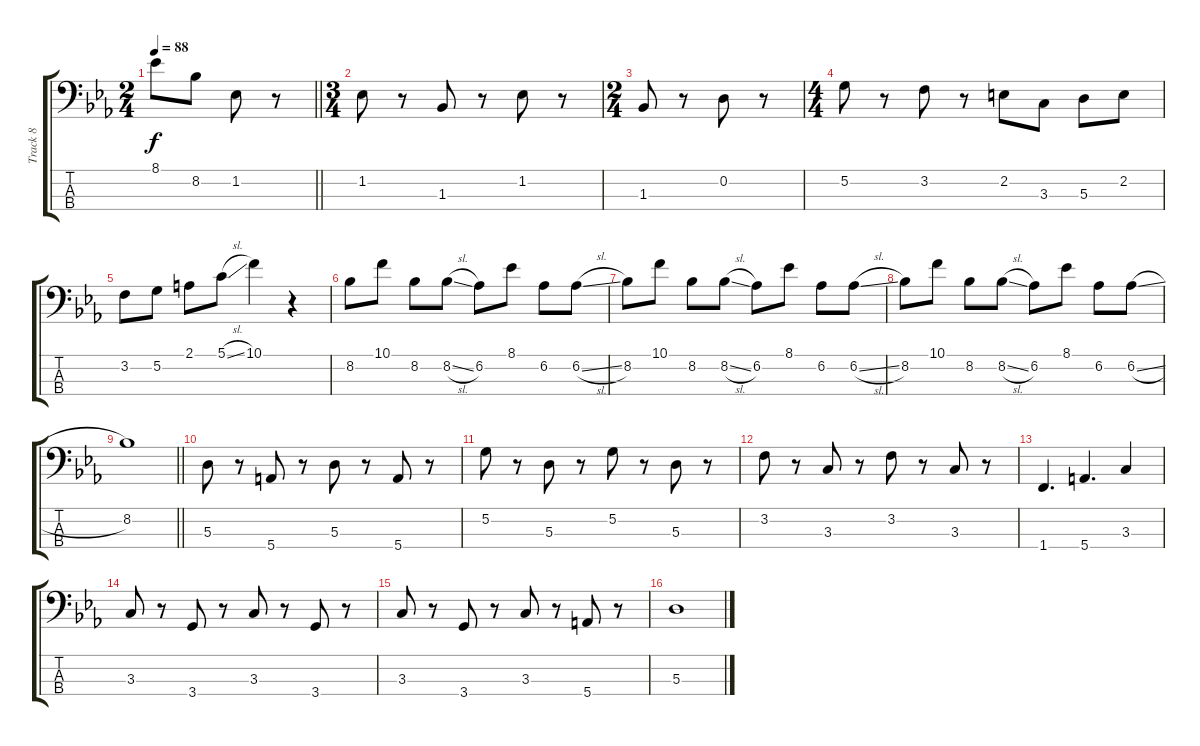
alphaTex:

\track ("Track 8" "Track 8") {instrument electricbassfinger}
\staff {score tabs}
\tuning (G2 D2 A1 E1) {hide}
\ts (2 4)
\tempo 88
\clef f4
\barLineRight lightlight
\ks eb
8.1.8{dy f} 8.2.8 1.2.8 r.8 |
\ts (3 4)
1.2.8 r.8 1.3.8 r.8 1.2.8 r.8 |
\ts (2 4)
1.3.8 r.8 0.2.8 r.8 |
\ts (4 4)
5.2.8 r.8 3.2.8 r.8 2.2.8 3.3.8 5.3.8 2.2.8 |
3.2.8 5.2.8 2.1.8 5.1{sl}.8 10.1.4 r.4 |
8.2.8 10.1.8 8.2.8 8.2{sl}.8 6.2.8 8.1.8 6.2.8 6.2{sl}.8 |
8.2.8 10.1.8 8.2.8 8.2{sl}.8 6.2.8 8.1.8 6.2.8 6.2{sl}.8 |
8.2.8 10.1.8 8.2.8 8.2{sl}.8 6.2.8 8.1.8 6.2.8 6.2{sl}.8 |
\barLineRight lightlight
8.2.1 |
5.3.8 r.8 5.4.8 r.8 5.3.8 r.8 5.4.8 r.8 |
5.2.8 r.8 5.3.8 r.8 5.2.8 r.8 5.3.8 r.8 |
3.2.8 r.8 3.3.8 r.8 3.2.8 r.8 3.3.8 r.8 |
1.4.4{d} 5.4.4{d} 3.3.4 |
3.3.8 r.8 3.4.8 r.8 3.3.8 r.8 3.4.8 r.8 |
3.3.8 r.8 3.4.8 r.8 3.3.8 r.8 5.4.8 r.8 |
5.3.1
